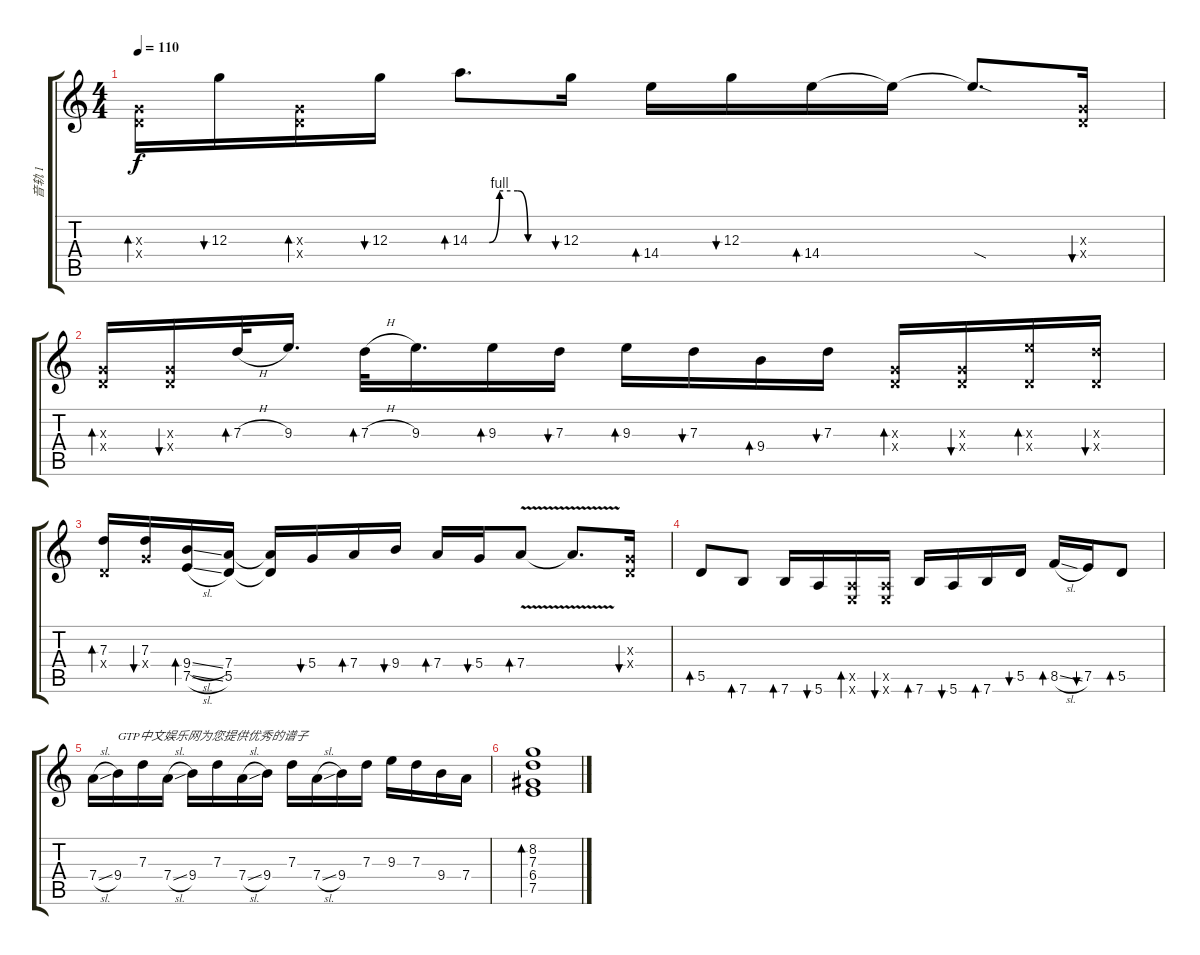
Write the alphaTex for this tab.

\track ("音轨 1" "音轨 1") {instrument acousticguitarsteel}
\staff {score tabs}
\tuning (E4 B3 G3 D3 A2 E2) {hide}
\ts (4 4)
\tempo 110
\clef g2
\ks c
(0.3{x} 0.4{x}).16{bd 30 dy f} 12.3.16{bu 30} (0.3{x} 0.4{x}).16{bd 30} 12.3.16{bu 30} 14.3{be (custom 0 0 15 0 23 4 37 4 45 0 60 0)}.8{d bd 30} 12.3.16{bu 30} 14.4.16{bd 30} 12.3.16{bu 30} 14.4.16{bd 30} 14.4{t}.16 14.4{sod t}.8{d} (0.3{x} 0.4{x}).16{bu 30} |
(0.3{x} 0.4{x}).16{bd 30} (0.3{x} 0.4{x}).16{bu 30} 7.3{h}.32{bd 30} 9.3.16{d} 7.3{h}.32{bd 30} 9.3.16{d} 9.3.16{bd 30} 7.3.16{bu 30} 9.3.16{bd 30} 7.3.16{bu 30} 9.4.16{bd 30} 7.3.16{bu 30} (0.3{x} 0.4{x}).16{bd 30} (0.3{x} 0.4{x}).16{bu 30} (9.3{x} 0.4{x}).16{bd 30} (7.3{x} 0.4{x}).16{bu 30} |
(7.3 0.4{x}).16{bd 30} (7.3 5.4{x}).16{bu 30} (9.4{sl} 7.5{sl}).16{bd 30} (7.4 5.5).16 (7.4{t} 5.5{t}).16 5.4.16{bu 30} 7.4.16{bd 30} 9.4.16{bu 30} 7.4.16{bd 30} 5.4.16{bu 30} 7.4{v}.8{bd 30} 7.4{t}.8{d} (0.3{x} 0.4{x}).16{bu 30} |
5.5.8{bd 30} 7.6.8{bd 30} 7.6.16{bd 30} 5.6.16{bu 30} (0.5{x} 0.6{x}).16{bd 30} (0.5{x} 0.6{x}).16{bu 30} 7.6.16{bd 30} 5.6.16{bu 30} 7.6.16{bd 30} 5.5.16{bu 30} 8.5{sl}.16{bd 30} 7.5.16{bu 30} 5.5.8{bd 30} |
7.4{sl}.16 9.4.16{txt "GTP中文娱乐网为您提供优秀的谱子"} 7.3.16 7.4{sl}.16 9.4.16 7.3.16 7.4{sl}.16 9.4.16 7.3.16 7.4{sl}.16 9.4.16 7.3.16 9.3.16 7.3.16 9.4.16 7.4.16 |
(8.2 7.3 6.4 7.5).1{bd 30}
